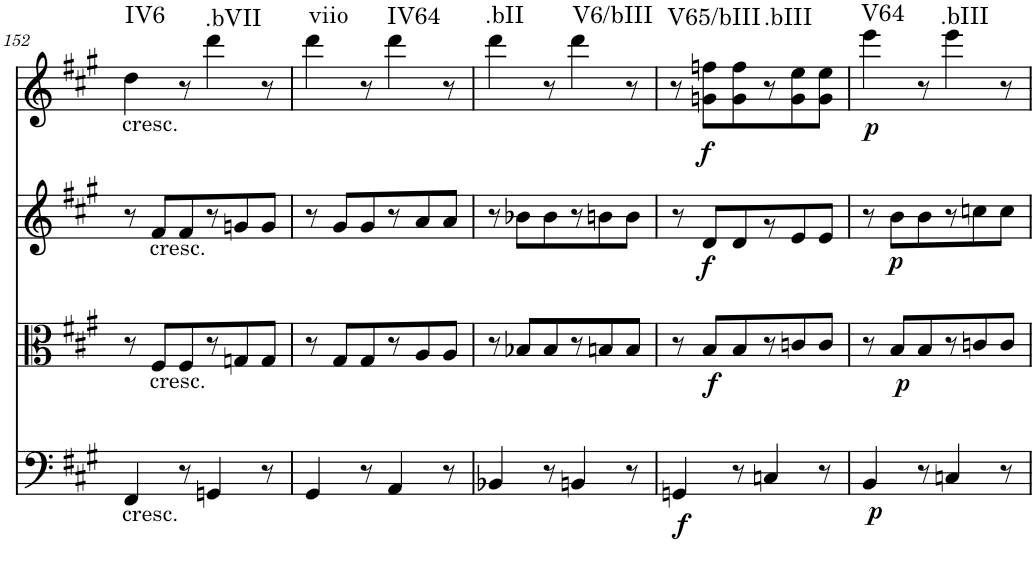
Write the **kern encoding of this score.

**kern	**dynam	**kern	**dynam	**kern	**dynam	**kern	**dynam	**harte
*part4	*part4	*part3	*part3	*part2	*part2	*part1	*part1	*part1
*staff4	*staff4	*staff3	*staff3	*staff2	*staff2	*staff1	*staff1	*
*I"Violoncello	*	*I"Viola	*	*I"Violin 2	*	*I"Violin 1	*	*
*I'Vc	*	*I'Vla	*	*I'Vln	*	*I'Vln	*	*
!!LO:PB:g=z
*clefC4	*	*clefC3	*	*clefG2	*	*clefG2	*	*
*k[f#c#g#]	*	*k[f#c#g#]	*	*k[f#c#g#]	*	*k[f#c#g#]	*	*
*A:	*	*A:	*	*A:	*	*A:	*	*
*M6/8	*	*M6/8	*	*M6/8	*	*M6/8	*	*
=152	=152	=152	=152	=152	=152	=152	=152	=152
!	!	!	!	!	!	!LO:TX:b:t=cresc.	!	!
!LO:TX:b:t=cresc.	!	!	!	!	!	!	!	!LO:H:kt=IV6
4FF#/	.	8r	.	8r	.	4dd\	.	N
!	!	!	!	!LO:TX:b:t=cresc.	!	!	!	!
!	!	!LO:TX:b:t=cresc.	!	!	!	!	!	!
.	.	8F#/L	.	8f#/L	.	.	.	.
8r	.	8F#/	.	8f#/	.	8r	.	.
!	!	!	!	!	!	!	!	!LO:H:kt=.bVII
4GGn/	.	8r	.	8r	.	4ddd\	.	N
.	.	8Gn/	.	8gn/	.	.	.	.
8r	.	8G/J	.	8g/J	.	8r	.	.
=153	=153	=153	=153	=153	=153	=153	=153	=153
!	!	!	!	!	!	!	!	!LO:H:kt=viio
4GG#/	.	8r	.	8r	.	4ddd\	.	N
.	.	8G#/L	.	8g#/L	.	.	.	.
8r	.	8G#/	.	8g#/	.	8r	.	.
!	!	!	!	!	!	!	!	!LO:H:kt=IV64
4AA/	.	8r	.	8r	.	4ddd\	.	N
.	.	8A/	.	8a/	.	.	.	.
8r	.	8A/J	.	8a/J	.	8r	.	.
=154	=154	=154	=154	=154	=154	=154	=154	=154
!	!	!	!	!	!	!	!	!LO:H:kt=.bII
4BB-X/	.	8r	.	8r	.	4ddd\	.	N
.	.	8B-X/L	.	8b-X\L	.	.	.	.
8r	.	8B-/	.	8b-\	.	8r	.	.
!	!	!	!	!	!	!	!	!LO:H:kt=V6/bIII
4BBn/	.	8r	.	8r	.	4ddd\	.	N
.	.	8Bn/	.	8bn\	.	.	.	.
8r	.	8B/J	.	8b\J	.	8r	.	.
=155	=155	=155	=155	=155	=155	=155	=155	=155
!	!LO:DY:b	!	!	!	!	!	!	!LO:H:kt=V65/bIII
4GGn/	f	8r	.	8r	.	8r	.	N
!	!	!	!LO:DY:b	!	!LO:DY:b	!	!	!
!	!	!	!	!	!LO:DY:n=1:a	!	!	!
.	.	8B/L	f	8d/L	f f	8gn\ 8ffn\L	.	.
8r	.	8B/	.	8d/	.	8g\ 8ff\	.	.
!	!	!	!	!	!	!	!	!LO:H:kt=.bIII
4Cn/	.	8r	.	8r	.	8r	.	N
.	.	8cn/	.	8e/	.	8g\ 8ee\	.	.
8r	.	8c/J	.	8e/J	.	8g\ 8ee\J	.	.
=156	=156	=156	=156	=156	=156	=156	=156	=156
!	!LO:DY:b	!	!	!	!	!	!LO:DY:b	!LO:H:kt=V64
4BB/	p	8r	.	8r	.	4eee\	p	N
!	!	!	!LO:DY:b	!	!LO:DY:b	!	!	!
.	.	8B/L	p	8b\L	p	.	.	.
8r	.	8B/	.	8b\	.	8r	.	.
!	!	!	!	!	!	!	!	!LO:H:kt=.bIII
4Cn/	.	8r	.	8r	.	4eee\	.	N
.	.	8cn/	.	8ccn\	.	.	.	.
8r	.	8c/J	.	8cc\J	.	8r	.	.
=	=	=	=	=	=	=	=	=
*-	*-	*-	*-	*-	*-	*-	*-	*-
